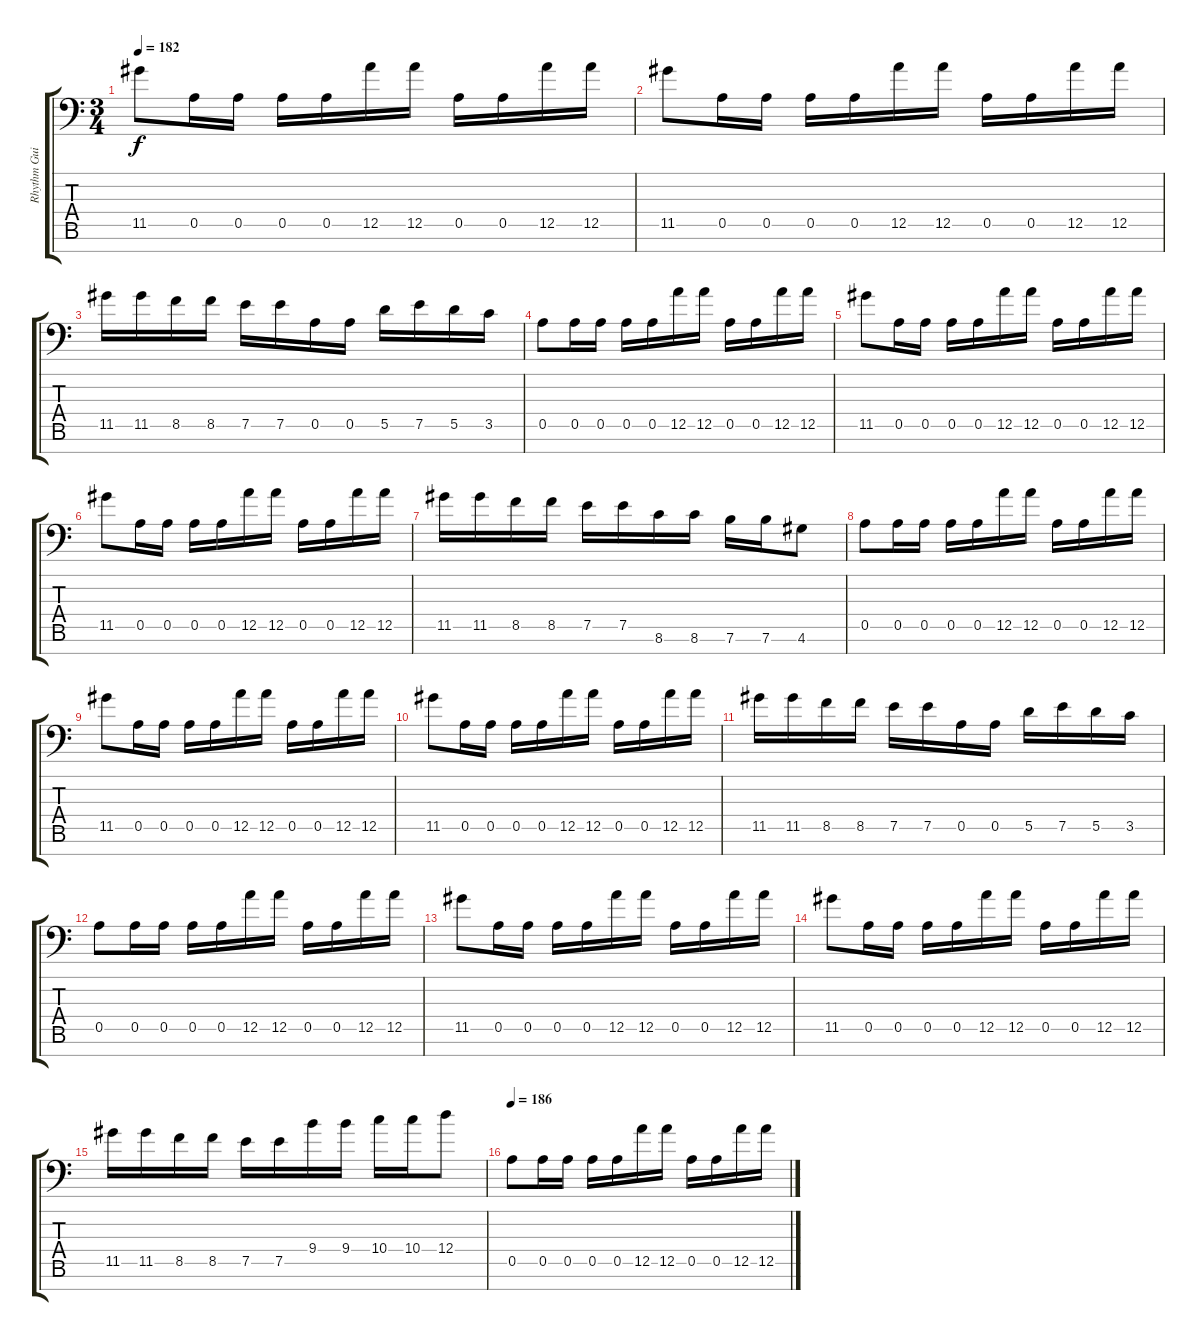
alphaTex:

\track ("Rhythm Guitar" "Rhythm Gui") {instrument distortionguitar}
\staff {score tabs}
\tuning (E4 B3 G3 D3 A2 E2 A1) {hide}
\ts (3 4)
\tempo 182
\clef f4
\ks c
11.5.8{dy f} 0.5.16 0.5.16 0.5.16 0.5.16 12.5.16 12.5.16 0.5.16 0.5.16 12.5.16 12.5.16 |
11.5.8 0.5.16 0.5.16 0.5.16 0.5.16 12.5.16 12.5.16 0.5.16 0.5.16 12.5.16 12.5.16 |
11.5.16 11.5.16 8.5.16 8.5.16 7.5.16 7.5.16 0.5.16 0.5.16 5.5.16 7.5.16 5.5.16 3.5.16 |
0.5.8 0.5.16 0.5.16 0.5.16 0.5.16 12.5.16 12.5.16 0.5.16 0.5.16 12.5.16 12.5.16 |
11.5.8 0.5.16 0.5.16 0.5.16 0.5.16 12.5.16 12.5.16 0.5.16 0.5.16 12.5.16 12.5.16 |
11.5.8 0.5.16 0.5.16 0.5.16 0.5.16 12.5.16 12.5.16 0.5.16 0.5.16 12.5.16 12.5.16 |
11.5.16 11.5.16 8.5.16 8.5.16 7.5.16 7.5.16 8.6.16 8.6.16 7.6.16 7.6.16 4.6.8 |
0.5.8 0.5.16 0.5.16 0.5.16 0.5.16 12.5.16 12.5.16 0.5.16 0.5.16 12.5.16 12.5.16 |
11.5.8 0.5.16 0.5.16 0.5.16 0.5.16 12.5.16 12.5.16 0.5.16 0.5.16 12.5.16 12.5.16 |
11.5.8 0.5.16 0.5.16 0.5.16 0.5.16 12.5.16 12.5.16 0.5.16 0.5.16 12.5.16 12.5.16 |
11.5.16 11.5.16 8.5.16 8.5.16 7.5.16 7.5.16 0.5.16 0.5.16 5.5.16 7.5.16 5.5.16 3.5.16 |
0.5.8 0.5.16 0.5.16 0.5.16 0.5.16 12.5.16 12.5.16 0.5.16 0.5.16 12.5.16 12.5.16 |
11.5.8 0.5.16 0.5.16 0.5.16 0.5.16 12.5.16 12.5.16 0.5.16 0.5.16 12.5.16 12.5.16 |
11.5.8 0.5.16 0.5.16 0.5.16 0.5.16 12.5.16 12.5.16 0.5.16 0.5.16 12.5.16 12.5.16 |
11.5.16 11.5.16 8.5.16 8.5.16 7.5.16 7.5.16 9.4.16 9.4.16 10.4.16 10.4.16 12.4.8 |
\tempo 186
0.5.8 0.5.16 0.5.16 0.5.16 0.5.16 12.5.16 12.5.16 0.5.16 0.5.16 12.5.16 12.5.16
